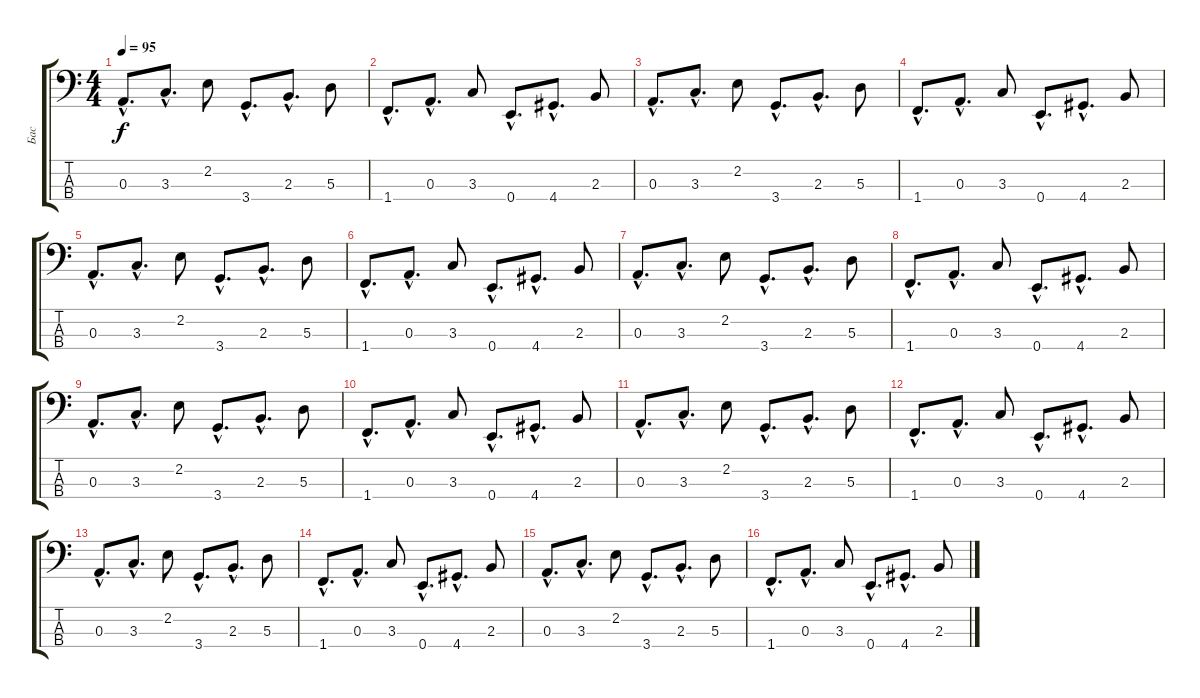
\track ("Бас" "Бас") {instrument electricbassfinger}
\staff {score tabs}
\tuning (G2 D2 A1 E1) {hide}
\ts (4 4)
\tempo 95
\clef f4
\ks c
0.3{hac}.8{d dy f instrument electricbassfinger} 3.3{hac}.8{d} 2.2.8 3.4{hac}.8{d} 2.3{hac}.8{d} 5.3.8 |
1.4{hac}.8{d} 0.3{hac}.8{d} 3.3.8 0.4{hac}.8{d} 4.4{hac}.8{d} 2.3.8 |
0.3{hac}.8{d} 3.3{hac}.8{d} 2.2.8 3.4{hac}.8{d} 2.3{hac}.8{d} 5.3.8 |
1.4{hac}.8{d} 0.3{hac}.8{d} 3.3.8 0.4{hac}.8{d} 4.4{hac}.8{d} 2.3.8 |
0.3{hac}.8{d} 3.3{hac}.8{d} 2.2.8 3.4{hac}.8{d} 2.3{hac}.8{d} 5.3.8 |
1.4{hac}.8{d} 0.3{hac}.8{d} 3.3.8 0.4{hac}.8{d} 4.4{hac}.8{d} 2.3.8 |
0.3{hac}.8{d} 3.3{hac}.8{d} 2.2.8 3.4{hac}.8{d} 2.3{hac}.8{d} 5.3.8 |
1.4{hac}.8{d} 0.3{hac}.8{d} 3.3.8 0.4{hac}.8{d} 4.4{hac}.8{d} 2.3.8 |
0.3{hac}.8{d} 3.3{hac}.8{d} 2.2.8 3.4{hac}.8{d} 2.3{hac}.8{d} 5.3.8 |
1.4{hac}.8{d} 0.3{hac}.8{d} 3.3.8 0.4{hac}.8{d} 4.4{hac}.8{d} 2.3.8 |
0.3{hac}.8{d} 3.3{hac}.8{d} 2.2.8 3.4{hac}.8{d} 2.3{hac}.8{d} 5.3.8 |
1.4{hac}.8{d} 0.3{hac}.8{d} 3.3.8 0.4{hac}.8{d} 4.4{hac}.8{d} 2.3.8 |
0.3{hac}.8{d} 3.3{hac}.8{d} 2.2.8 3.4{hac}.8{d} 2.3{hac}.8{d} 5.3.8 |
1.4{hac}.8{d} 0.3{hac}.8{d} 3.3.8 0.4{hac}.8{d} 4.4{hac}.8{d} 2.3.8 |
0.3{hac}.8{d} 3.3{hac}.8{d} 2.2.8 3.4{hac}.8{d} 2.3{hac}.8{d} 5.3.8 |
1.4{hac}.8{d} 0.3{hac}.8{d} 3.3.8 0.4{hac}.8{d} 4.4{hac}.8{d} 2.3.8
